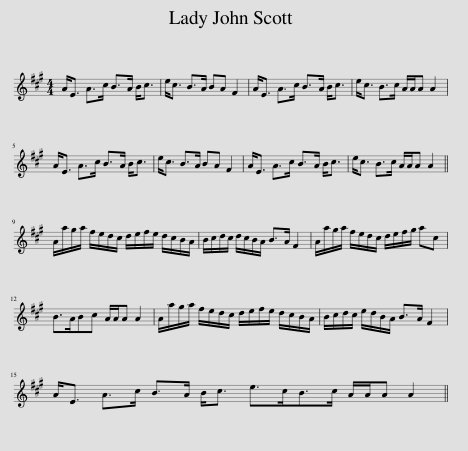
X:1
L:1/8
M:4/4
I:linebreak $
K:A
V:1 treble
V:1
 A<E A>c B>A B<c | e<c B>A BA F2 | A<E A>c B>A B<c | e<c B>c A/A/A A2 |$ A<E A>c B>A B<c | %5
 e<c B>A BA F2 | A<E A>c B>A B<c | e<c B>c A/A/A A2 ||$ A/a/g/a/ f/e/d/c/ d/e/f/e/ d/c/B/A/ | B/c/d/c/ d/c/B/A/ B>A F2 | %10
 A/a/g/a/ f/e/d/c/ d/e/f/g/ ac |$ B>ABc A/A/A A2 | A/a/g/a/ f/e/d/c/ d/e/f/e/ d/c/B/A/ | B/c/d/c/ e/d/B/A/ B>A F2 |$ A<E A>c B>A B<c e>cB>c A/A/A A2 || %15
